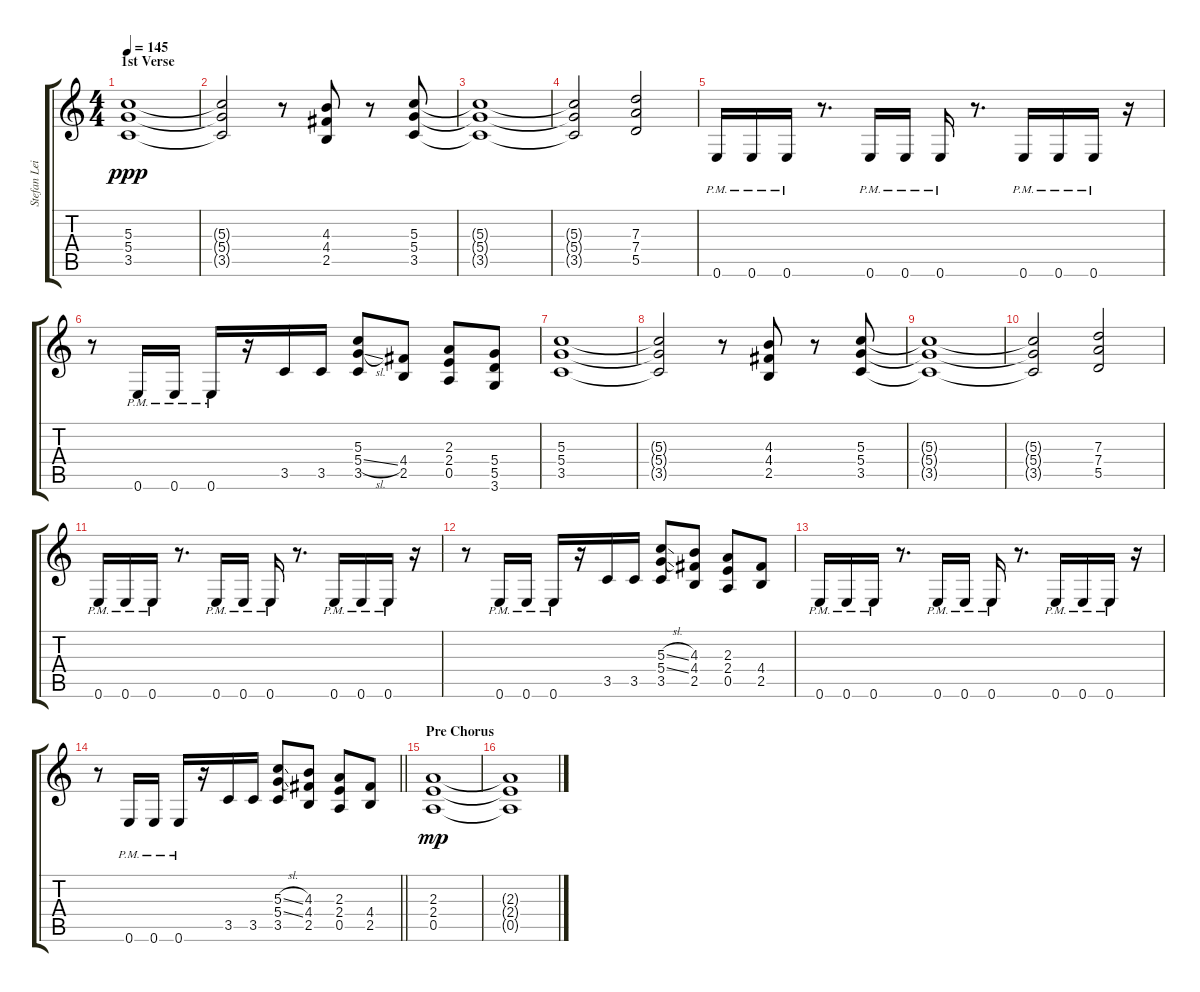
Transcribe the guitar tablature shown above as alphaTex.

\track ("Stefan Leibing" "Stefan Lei") {instrument distortionguitar}
\staff {score tabs}
\tuning (E4 B3 G3 D3 A2 E2) {hide}
\ts (4 4)
\section ("" "1st Verse")
\tempo 145
\clef g2
\ks c
(5.3 5.4 3.5).1{dy ppp} |
(5.3{t} 5.4{t} 3.5{t}).2 r.8 (4.3 4.4 2.5).8 r.8 (5.3 5.4 3.5).8 |
(5.3{t} 5.4{t} 3.5{t}).1 |
(5.3{t} 5.4{t} 3.5{t}).2 (7.3 7.4 5.5).2 |
0.6{pm}.16 0.6{pm}.16 0.6{pm}.16 r.8{d} 0.6{pm}.16 0.6{pm}.16 0.6{pm}.16 r.8{d} 0.6{pm}.16 0.6{pm}.16 0.6{pm}.16 r.16 |
r.8 0.6{pm}.16 0.6{pm}.16 0.6{pm}.16 r.16 3.5.16 3.5.16 (5.3 5.4{sl} 3.5).8 (4.4 2.5).8 (2.3 2.4 0.5).8 (5.4 5.5 3.6).8 |
(5.3 5.4 3.5).1 |
(5.3{t} 5.4{t} 3.5{t}).2 r.8 (4.3 4.4 2.5).8 r.8 (5.3 5.4 3.5).8 |
(5.3{t} 5.4{t} 3.5{t}).1 |
(5.3{t} 5.4{t} 3.5{t}).2 (7.3 7.4 5.5).2 |
0.6{pm}.16 0.6{pm}.16 0.6{pm}.16 r.8{d} 0.6{pm}.16 0.6{pm}.16 0.6{pm}.16 r.8{d} 0.6{pm}.16 0.6{pm}.16 0.6{pm}.16 r.16 |
r.8 0.6{pm}.16 0.6{pm}.16 0.6{pm}.16 r.16 3.5.16 3.5.16 (5.3{sl} 5.4{sl} 3.5).8 (4.3 4.4 2.5).8 (2.3 2.4 0.5).8 (4.4 2.5).8 |
0.6{pm}.16 0.6{pm}.16 0.6{pm}.16 r.8{d} 0.6{pm}.16 0.6{pm}.16 0.6{pm}.16 r.8{d} 0.6{pm}.16 0.6{pm}.16 0.6{pm}.16 r.16 |
\barLineRight lightlight
r.8 0.6{pm}.16 0.6{pm}.16 0.6{pm}.16 r.16 3.5.16 3.5.16 (5.3{sl} 5.4{sl} 3.5).8 (4.3 4.4 2.5).8 (2.3 2.4 0.5).8 (4.4 2.5).8 |
\section ("" "Pre Chorus")
(2.3 2.4 0.5).1{dy mp} |
(2.3{t} 2.4{t} 0.5{t}).1
